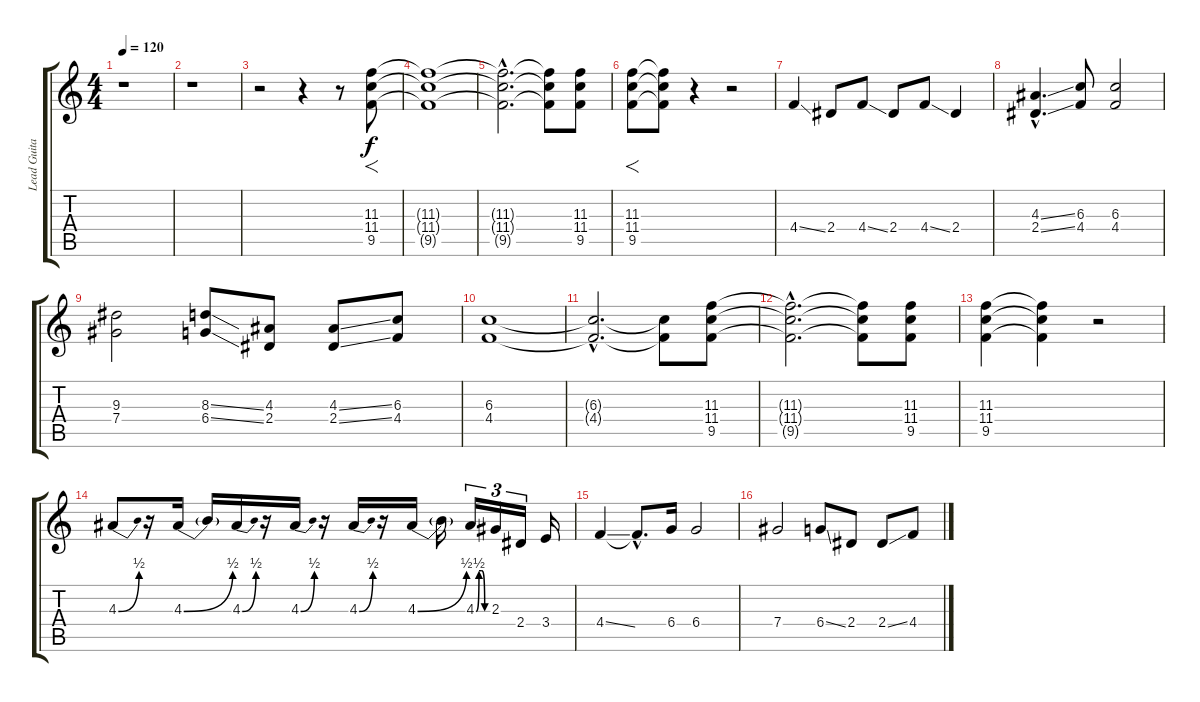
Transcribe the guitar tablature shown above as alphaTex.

\track ("Lead Guitar" "Lead Guita") {instrument overdrivenguitar}
\staff {score tabs}
\tuning (Eb4 Bb3 Gb3 Db3 Ab2 Eb2) {hide}
\ts (4 4)
\tempo 120
\clef g2
\ks c
r.1{dy f instrument overdrivenguitar} |
r.1 |
r.2 r.4 r.8 (11.3 11.4 9.5).8{f} |
(11.3{t} 11.4{t} 9.5{t}).1 |
(11.3{hac t} 11.4{hac t} 9.5{hac t}).2{d} (11.3{t} 11.4{t} 9.5{t}).8 (11.3 11.4 9.5).8 |
(11.3 11.4 9.5).8{f} (11.3{t} 11.4{t} 9.5{t}).8 r.4 r.2 |
4.4{ss}.4 2.4.8 4.4{ss}.8 2.4.8 4.4{ss}.8 2.4.4 |
(4.3{ss hac} 2.4{ss hac}).4{d} (6.3 4.4).8 (6.3 4.4).2 |
(9.3 7.4).2 (8.3{ss} 6.4{ss}).8 (4.3 2.4).8 (4.3{ss} 2.4{ss}).8 (6.3 4.4).8 |
(6.3 4.4).1 |
(6.3{hac t} 4.4{hac t}).2{d} (6.3{t} 4.4{t}).8 (11.3 11.4 9.5).8 |
(11.3{hac t} 11.4{hac t} 9.5{hac t}).2{d} (11.3{t} 11.4{t} 9.5{t}).8 (11.3 11.4 9.5).8 |
(11.3 11.4 9.5).4 (11.3{t} 11.4{t} 9.5{t}).4 r.2 |
4.3{be (bend 0 0 60 2)}.8 r.16 4.3{be (bend 0 0 60 2)}.16 4.3{t}.16 4.3{be (bend 0 0 60 2)}.16 r.16 4.3{be (bend 0 0 60 2)}.16 r.16 4.3{be (bend 0 0 60 2)}.16 r.16 4.3{be (bend 0 0 60 2)}.16 4.3{t}.16 4.3{be (custom 0 0 15 2 30 2 45 0 60 0)}.16{tu (3 2)} 2.3.16{tu (3 2)} 2.4.16{tu (3 2)} 3.4.16 |
4.4{ss}.4 4.4{hac t}.8{d} 6.4.16 6.4.2 |
7.4.2 6.4{ss}.8 2.4.8 2.4{ss}.8 4.4.8
